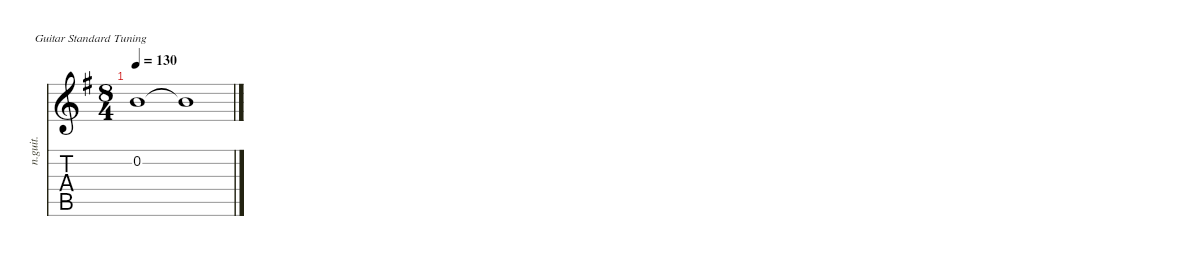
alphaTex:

\defaultSystemsLayout 4
\hideDynamics
\bracketExtendMode nobrackets
\track ("Track 3" "n.guit.") {instrument acousticguitarnylon}
\staff {score tabs}
\tuning (E4 B3 G3 D3 A2 E2)
\ts (8 4)
\beaming (8 4 4 4 4)
\tempo 130
\clef g2
\ks g
0.2{t acc forcenatural}.1{dy f beam Down} 0.2{t acc forcenatural}.1{beam Down}
